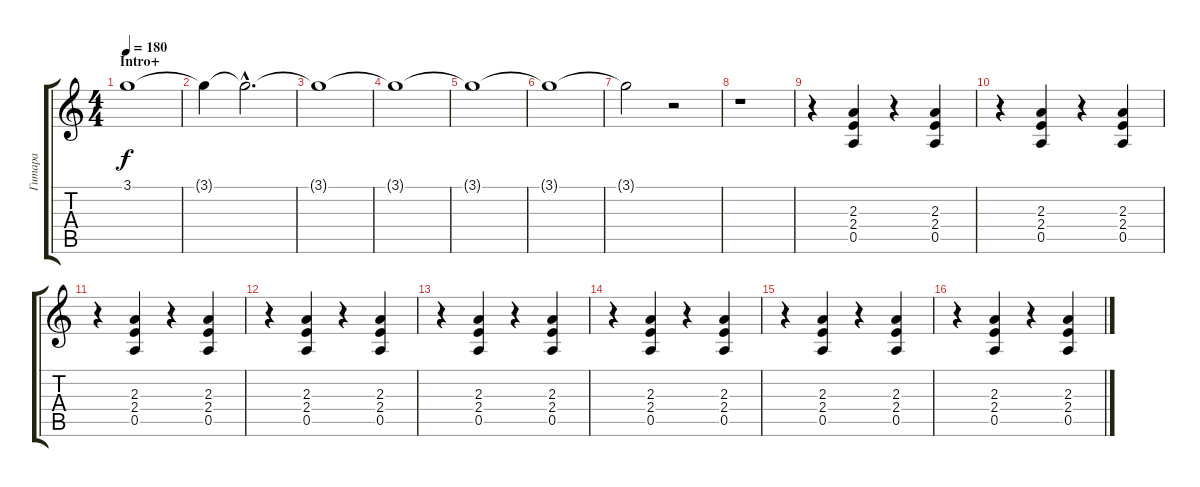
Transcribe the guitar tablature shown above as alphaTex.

\track ("Гитара" "Гитара") {instrument overdrivenguitar}
\staff {score tabs}
\tuning (E4 B3 G3 D3 A2 E2) {hide}
\ts (4 4)
\section ("" "Intro+")
\tempo 180
\clef g2
\ks c
3.1{t}.1{dy f} |
3.1{t}.4 3.1{hac t}.2{d} |
3.1{t}.1 |
3.1{t}.1 |
3.1{t}.1 |
3.1{t}.1 |
3.1{t}.2 r.2 |
r.1 |
r.4 (2.3 2.4 0.5).4{volume 6 instrument overdrivenguitar} r.4 (2.3 2.4 0.5).4 |
r.4 (2.3 2.4 0.5).4 r.4 (2.3 2.4 0.5).4 |
r.4 (2.3 2.4 0.5).4 r.4 (2.3 2.4 0.5).4 |
r.4 (2.3 2.4 0.5).4 r.4 (2.3 2.4 0.5).4 |
r.4 (2.3 2.4 0.5).4 r.4 (2.3 2.4 0.5).4 |
r.4 (2.3 2.4 0.5).4 r.4 (2.3 2.4 0.5).4 |
r.4 (2.3 2.4 0.5).4 r.4 (2.3 2.4 0.5).4 |
r.4 (2.3 2.4 0.5).4 r.4 (2.3 2.4 0.5).4
